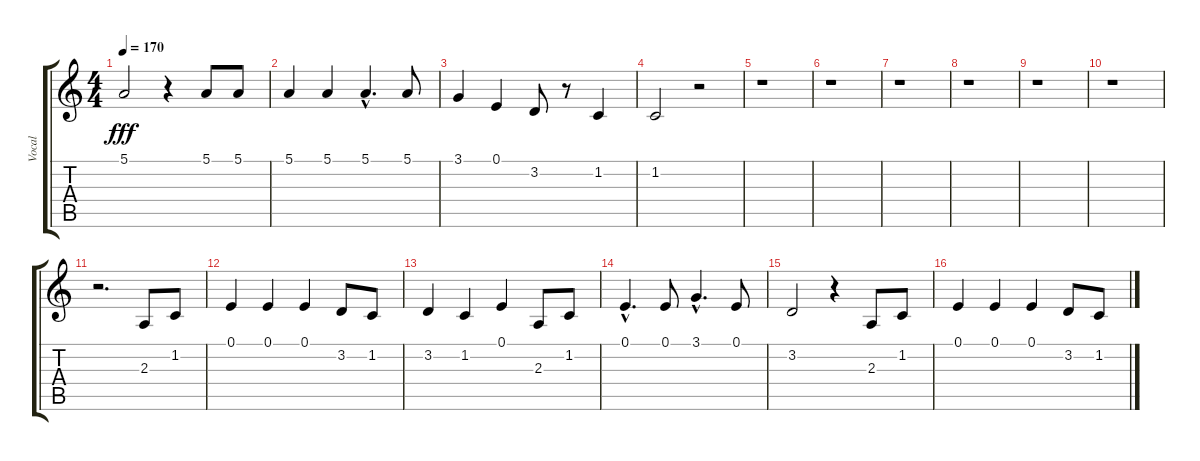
\track ("Vocal" "Vocal") {instrument synthvoice}
\staff {score tabs}
\tuning (E4 B3 G3 D3 A2 E2) {hide}
\ts (4 4)
\tempo 170
\clef g2
\ks c
5.1.2{dy fff} r.4 5.1.8 5.1.8 |
5.1.4 5.1.4 5.1{hac}.4{d} 5.1.8 |
3.1.4 0.1.4 3.2.8 r.8 1.2.4 |
1.2.2 r.2 |
r.1 |
r.1 |
r.1 |
r.1 |
r.1 |
r.1 |
r.2{d} 2.3.8 1.2.8 |
0.1.4 0.1.4 0.1.4 3.2.8 1.2.8 |
3.2.4 1.2.4 0.1.4 2.3.8 1.2.8 |
0.1{hac}.4{d} 0.1.8 3.1{hac}.4{d} 0.1.8 |
3.2.2 r.4 2.3.8 1.2.8 |
0.1.4 0.1.4 0.1.4 3.2.8 1.2.8
